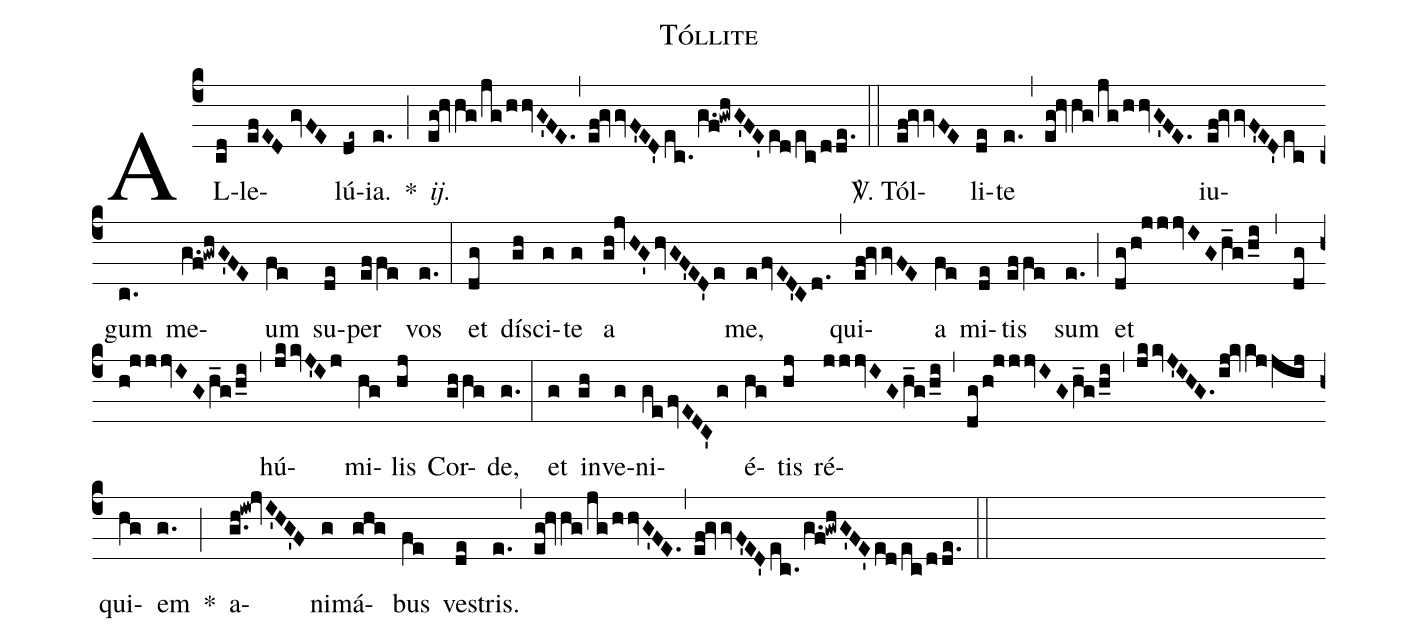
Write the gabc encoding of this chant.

name:Tóllite;
%%
(c4) AL(cd)le(efED//gvFE)lú(de~)ia.(e.) *(;) <i>ij.</i>(eg!hvhg/jg/hhvG'FE.,ef!gvvF'ED'ec./g.f!gwhG'FE'ed/ec/dde.) (::)

<sp>V/</sp>. Tól(ef!gvvFE)li(de)te(e.,eg!hvhg/jg/hhvG'FE.) iu(ef!gvvF'ED'ec)gum(c.) me(g.f!gwhG'FE)um(fe) su(de)per(effe) vos(e.) (:)
et(dg) dí(gh)sci(g)te(g) a(gh!jvHG'hvGF'ED'e) me,(efvED'Cd.) (,) qui(ef!gvvFE)a(fe) mi(de)tis(effe) sum(e.) (;) et(dg/h!jjjvIGh_g/h_i,dg/h!jjjvIGh_g/h_i) (,) hú(jkkvJ'Ij)mi(hg)lis(hj) Cor(ghhg)de,(g.) (:)
et(g) in(gh)ve(g)ni(gefvEDC'g)é(hg)tis(hj) ré(jjjvIGh_g/h_i,dg/h!jjjvIGh_g/h_i,jkkvJ'IHG./ij!kvkjjij)qui(hg)em(g.) *(;) a(g.h!iw!jvI'HG'F)ni(g)má(ghg)bus(fe) ve(de)stris.(e.,eg!hvhg/jg/hhvG'FE.,ef!gvvF'ED'ec./g.f!gwhG'FE'ed/ec/dde.) (::)
